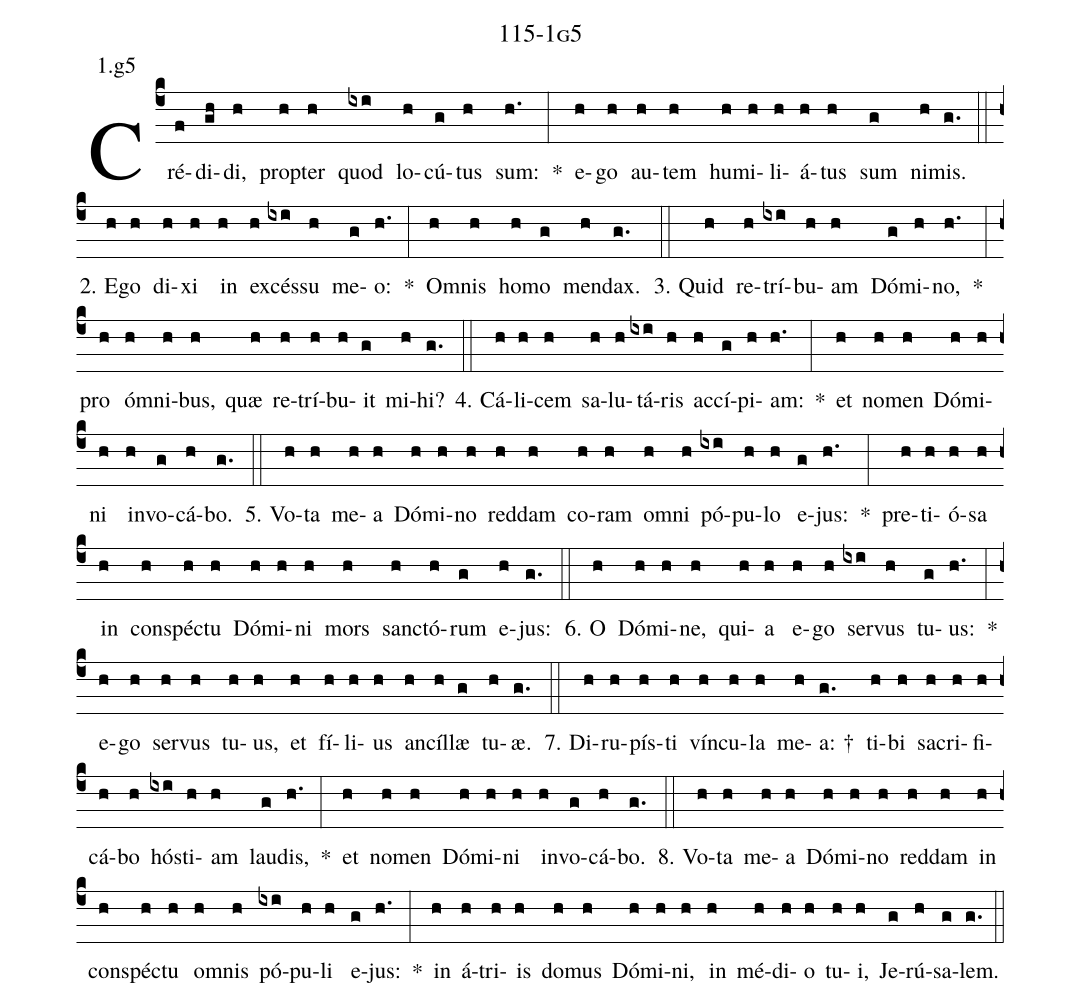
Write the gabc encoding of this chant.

name: 115-1g5;
annotation: 1.g5;
%%
(c4)Cré(f)di(gh)di,(h) prop(h)ter(h) quod(ixi) lo(h)cú(g)tus(h) sum:(h.) *(:) e(h)go(h) au(h)tem(h) hu(h)mi(h)li(h)á(h)tus(h) sum(g) ni(h)mis.(g.) (::)
2. E(h)go(h) di(h)xi(h) in(h) ex(h)cés(ixi)su(h) me(g)o:(h.) *(:) Om(h)nis(h) ho(h)mo(g) men(h)dax.(g.) (::)
3. Quid(h) re(h)trí(ixi)bu(h)am(h) Dó(g)mi(h)no,(h.) *(:) pro(h) óm(h)ni(h)bus,(h) quæ(h) re(h)trí(h)bu(h)it(g) mi(h)hi?(g.) (::)
4. Cá(h)li(h)cem(h) sa(h)lu(h)tá(ixi)ris(h) ac(h)cí(g)pi(h)am:(h.) *(:) et(h) no(h)men(h) Dó(h)mi(h)ni(h) in(h)vo(g)cá(h)bo.(g.) (::)
5. Vo(h)ta(h) me(h)a(h) Dó(h)mi(h)no(h) red(h)dam(h) co(h)ram(h) om(h)ni(h) pó(ixi)pu(h)lo(h) e(g)jus:(h.) *(:) pre(h)ti(h)ó(h)sa(h) in(h) con(h)spéc(h)tu(h) Dó(h)mi(h)ni(h) mors(h) sanc(h)tó(h)rum(g) e(h)jus:(g.) (::)
6. O(h) Dó(h)mi(h)ne,(h) qui(h)a(h) e(h)go(h) ser(ixi)vus(h) tu(g)us:(h.) *(:) e(h)go(h) ser(h)vus(h) tu(h)us,(h) et(h) fí(h)li(h)us(h) an(h)cíl(h)læ(g) tu(h)æ.(g.) (::)
7. Di(h)ru(h)pís(h)ti(h) vín(h)cu(h)la(h) me(h)a: †(g.) ti(h)bi(h) sa(h)cri(h)fi(h)cá(h)bo(h) hós(ixi)ti(h)am(h) lau(g)dis,(h.) *(:) et(h) no(h)men(h) Dó(h)mi(h)ni(h) in(h)vo(g)cá(h)bo.(g.) (::)
8. Vo(h)ta(h) me(h)a(h) Dó(h)mi(h)no(h) red(h)dam(h) in(h) con(h)spéc(h)tu(h) om(h)nis(h) pó(ixi)pu(h)li(h) e(g)jus:(h.) *(:) in(h) á(h)tri(h)is(h) do(h)mus(h) Dó(h)mi(h)ni,(h) in(h) mé(h)di(h)o(h) tu(h)i,(h) Je(g)rú(h)sa(g)lem.(g.) (::)
